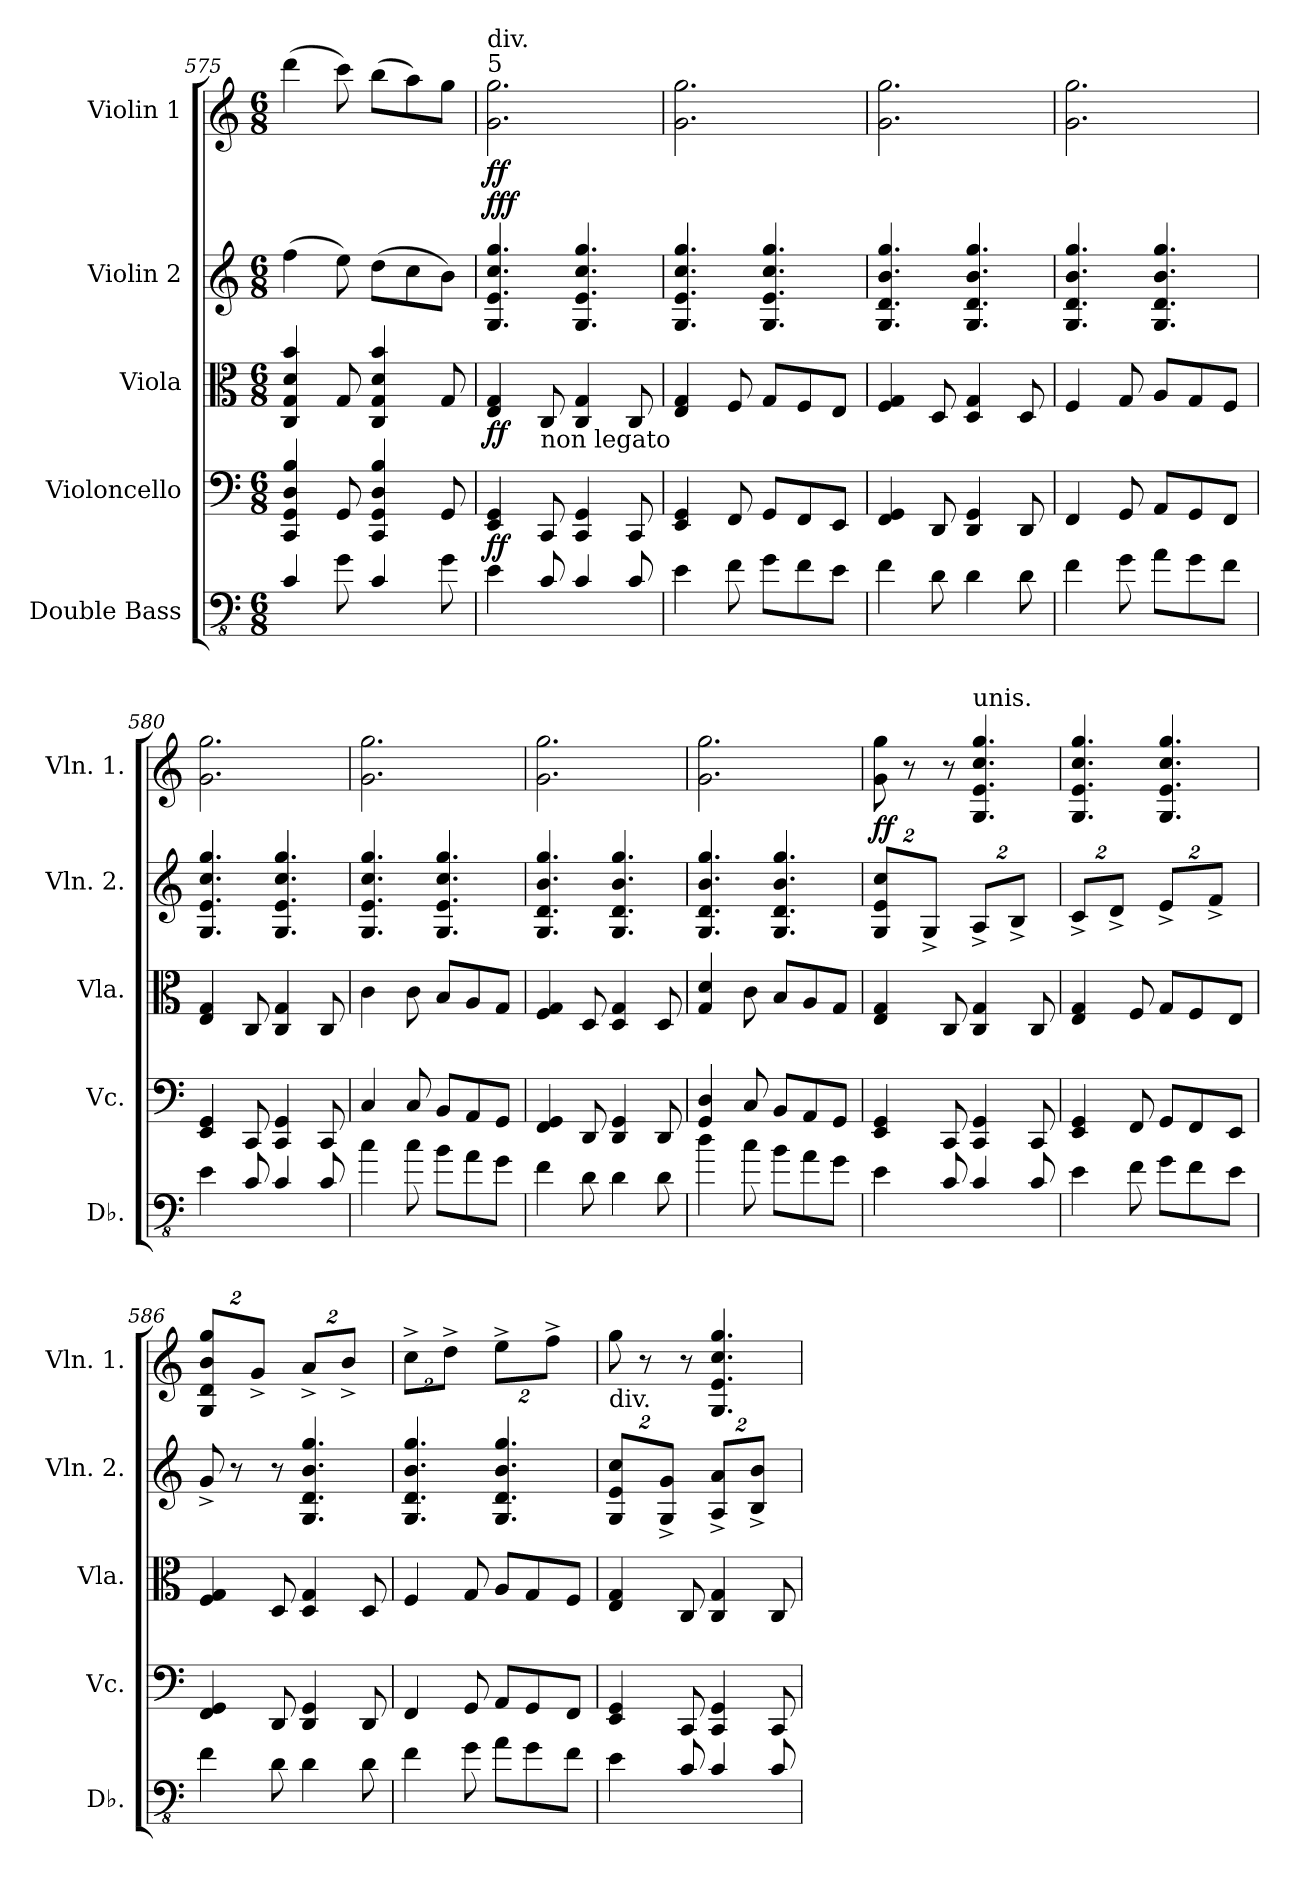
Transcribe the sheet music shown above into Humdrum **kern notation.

**kern	**kern	**dynam	**kern	**dynam	**kern	**dynam	**kern	**dynam
*part5	*part4	*part4	*part3	*part3	*part2	*part2	*part1	*part1
*staff5	*staff4	*staff4	*staff3	*staff3	*staff2	*staff2	*staff1	*staff1
*I"Double Bass	*I"Violoncello	*	*I"Viola	*	*I"Violin 2	*	*I"Violin 1	*
*I'Db.	*I'Vc.	*	*I'Vla.	*	*I'Vln. 2.	*	*I'Vln. 1.	*
*clefFv4	*clefF4	*	*clefC3	*	*clefG2	*	*clefG2	*
*ITrd7c12	*	*	*	*	*	*	*	*
*k[]	*k[]	*	*k[]	*	*k[]	*	*k[]	*
*M6/8	*M6/8	*	*M6/8	*	*M6/8	*	*M6/8	*
=575	=575	=575	=575	=575	=575	=575	=575	=575
4CC/	4CC/ 4GG/ 4D/ 4B/	.	4C/ 4G/ 4d/ 4b/	.	(4ff\	.	(4ddd\	.
8GG\	8GG/	.	8G/	.	8ee\)	.	8ccc\)	.
4CC/	4CC/ 4GG/ 4D/ 4B/	.	4C/ 4G/ 4d/ 4b/	.	(8dd\L	.	(8bb\L	.
.	.	.	.	.	8cc\	.	8aa\)	.
8GG\	8GG/	.	8G/	.	8b\J)	.	8gg\J	.
=576	=576	=576	=576	=576	=576	=576	=576	=576
!	!	!	!	!	!	!	!LO:TX:a:t=5	!
!	!	!	!	!	!	!	!LO:TX:a:t=div.	!
!	!	!LO:DY:b	!	!LO:DY:b	!	!LO:DY:b	!	!
!	!	!	!	!	!	!LO:DY:n=1:a	!	!LO:DY:b
4EE\	4EE/ 4GG/	ff	4E/ 4G/	ff	4.G/ 4.e/ 4.cc/ 4.gg/	ff f	2.g\ 2.gg\	ff
!	!	!	!LO:TX:b:t=non legato	!	!	!	!	!
8CC/	8CC/	.	8C/	.	.	.	.	.
4CC/	4CC/ 4GG/	.	4C/ 4G/	.	4.G/ 4.e/ 4.cc/ 4.gg/	.	.	.
8CC/	8CC/	.	8C/	.	.	.	.	.
=577	=577	=577	=577	=577	=577	=577	=577	=577
4EE\	4EE/ 4GG/	.	4E/ 4G/	.	4.G/ 4.e/ 4.cc/ 4.gg/	.	2.g\ 2.gg\	.
8FF\	8FF/	.	8F/	.	.	.	.	.
8GG\L	8GG/L	.	8G/L	.	4.G/ 4.e/ 4.cc/ 4.gg/	.	.	.
8FF\	8FF/	.	8F/	.	.	.	.	.
8EE\J	8EE/J	.	8E/J	.	.	.	.	.
=578	=578	=578	=578	=578	=578	=578	=578	=578
4FF\	4FF/ 4GG/	.	4F/ 4G/	.	4.G/ 4.d/ 4.b/ 4.gg/	.	2.g\ 2.gg\	.
8DD\	8DD/	.	8D/	.	.	.	.	.
4DD\	4DD/ 4GG/	.	4D/ 4G/	.	4.G/ 4.d/ 4.b/ 4.gg/	.	.	.
8DD\	8DD/	.	8D/	.	.	.	.	.
=579	=579	=579	=579	=579	=579	=579	=579	=579
4FF\	4FF/	.	4F/	.	4.G/ 4.d/ 4.b/ 4.gg/	.	2.g\ 2.gg\	.
8GG\	8GG/	.	8G/	.	.	.	.	.
8AA\L	8AA/L	.	8A/L	.	4.G/ 4.d/ 4.b/ 4.gg/	.	.	.
8GG\	8GG/	.	8G/	.	.	.	.	.
8FF\J	8FF/J	.	8F/J	.	.	.	.	.
!!LO:PB:g=z
=580	=580	=580	=580	=580	=580	=580	=580	=580
4EE\	4EE/ 4GG/	.	4E/ 4G/	.	4.G/ 4.e/ 4.cc/ 4.gg/	.	2.g\ 2.gg\	.
8CC/	8CC/	.	8C/	.	.	.	.	.
4CC/	4CC/ 4GG/	.	4C/ 4G/	.	4.G/ 4.e/ 4.cc/ 4.gg/	.	.	.
8CC/	8CC/	.	8C/	.	.	.	.	.
=581	=581	=581	=581	=581	=581	=581	=581	=581
4C\	4C/	.	4c\	.	4.G/ 4.e/ 4.cc/ 4.gg/	.	2.g\ 2.gg\	.
8C\	8C/	.	8c\	.	.	.	.	.
8BB\L	8BB/L	.	8B/L	.	4.G/ 4.e/ 4.cc/ 4.gg/	.	.	.
8AA\	8AA/	.	8A/	.	.	.	.	.
8GG\J	8GG/J	.	8G/J	.	.	.	.	.
=582	=582	=582	=582	=582	=582	=582	=582	=582
4FF\	4FF/ 4GG/	.	4F/ 4G/	.	4.G/ 4.d/ 4.b/ 4.gg/	.	2.g\ 2.gg\	.
8DD\	8DD/	.	8D/	.	.	.	.	.
4DD\	4DD/ 4GG/	.	4D/ 4G/	.	4.G/ 4.d/ 4.b/ 4.gg/	.	.	.
8DD\	8DD/	.	8D/	.	.	.	.	.
=583	=583	=583	=583	=583	=583	=583	=583	=583
4D\	4GG/ 4D/	.	4G/ 4d/	.	4.G/ 4.d/ 4.b/ 4.gg/	.	2.g\ 2.gg\	.
8C\	8C/	.	8c\	.	.	.	.	.
8BB\L	8BB/L	.	8B/L	.	4.G/ 4.d/ 4.b/ 4.gg/	.	.	.
8AA\	8AA/	.	8A/	.	.	.	.	.
8GG\J	8GG/J	.	8G/J	.	.	.	.	.
=584	=584	=584	=584	=584	=584	=584	=584	=584
*	*	*	*	*	*Xbrackettup	*	*	*
!	!	!	!	!	!	!LO:DY:a	!	!
4EE\	4EE/ 4GG/	.	4E/ 4G/	.	16%3G/ 16%3e/ 16%3cc/L	ff	8g\ 8gg\	.
.	.	.	.	.	.	.	8r	.
.	.	.	.	.	16%3G^/J	.	.	.
8CC/	8CC/	.	8C/	.	.	.	8r	.
!	!	!	!	!	!	!	!LO:TX:a:t=unis.	!
4CC/	4CC/ 4GG/	.	4C/ 4G/	.	16%3A^/L	.	4.G/ 4.e/ 4.cc/ 4.gg/	.
.	.	.	.	.	16%3B^/J	.	.	.
8CC/	8CC/	.	8C/	.	.	.	.	.
=585	=585	=585	=585	=585	=585	=585	=585	=585
4EE\	4EE/ 4GG/	.	4E/ 4G/	.	16%3c^/L	.	4.G/ 4.e/ 4.cc/ 4.gg/	.
.	.	.	.	.	16%3d^/J	.	.	.
8FF\	8FF/	.	8F/	.	.	.	.	.
8GG\L	8GG/L	.	8G/L	.	16%3e^/L	.	4.G/ 4.e/ 4.cc/ 4.gg/	.
8FF\	8FF/	.	8F/	.	.	.	.	.
.	.	.	.	.	16%3f^/J	.	.	.
8EE\J	8EE/J	.	8E/J	.	.	.	.	.
=586	=586	=586	=586	=586	=586	=586	=586	=586
*	*	*	*	*	*	*	*Xbrackettup	*
4FF\	4FF/ 4GG/	.	4F/ 4G/	.	8g^/	.	16%3G/ 16%3d/ 16%3b/ 16%3gg/L	.
.	.	.	.	.	8r	.	.	.
.	.	.	.	.	.	.	16%3g^/J	.
8DD\	8DD/	.	8D/	.	8r	.	.	.
4DD\	4DD/ 4GG/	.	4D/ 4G/	.	4.G/ 4.d/ 4.b/ 4.gg/	.	16%3a^/L	.
.	.	.	.	.	.	.	16%3b^/J	.
8DD\	8DD/	.	8D/	.	.	.	.	.
!!LO:LB:g=z
=587	=587	=587	=587	=587	=587	=587	=587	=587
4FF\	4FF/	.	4F/	.	4.G/ 4.d/ 4.b/ 4.gg/	.	16%3cc^\L	.
.	.	.	.	.	.	.	16%3dd^\J	.
8GG\	8GG/	.	8G/	.	.	.	.	.
8AA\L	8AA/L	.	8A/L	.	4.G/ 4.d/ 4.b/ 4.gg/	.	16%3ee^\L	.
8GG\	8GG/	.	8G/	.	.	.	.	.
.	.	.	.	.	.	.	16%3ff^\J	.
8FF\J	8FF/J	.	8F/J	.	.	.	.	.
=588	=588	=588	=588	=588	=588	=588	=588	=588
!	!	!	!	!	!LO:TX:a:t=div.	!	!	!
4EE\	4EE/ 4GG/	.	4E/ 4G/	.	16%3G/ 16%3e/ 16%3cc/L	.	8gg\	.
.	.	.	.	.	.	.	8r	.
.	.	.	.	.	16%3G/^ 16%3g/^J	.	.	.
8CC/	8CC/	.	8C/	.	.	.	8r	.
4CC/	4CC/ 4GG/	.	4C/ 4G/	.	16%3A/^ 16%3a/^L	.	4.G/ 4.e/ 4.cc/ 4.gg/	.
.	.	.	.	.	16%3B/^ 16%3b/^J	.	.	.
8CC/	8CC/	.	8C/	.	.	.	.	.
=	=	=	=	=	=	=	=	=
*-	*-	*-	*-	*-	*-	*-	*-	*-
